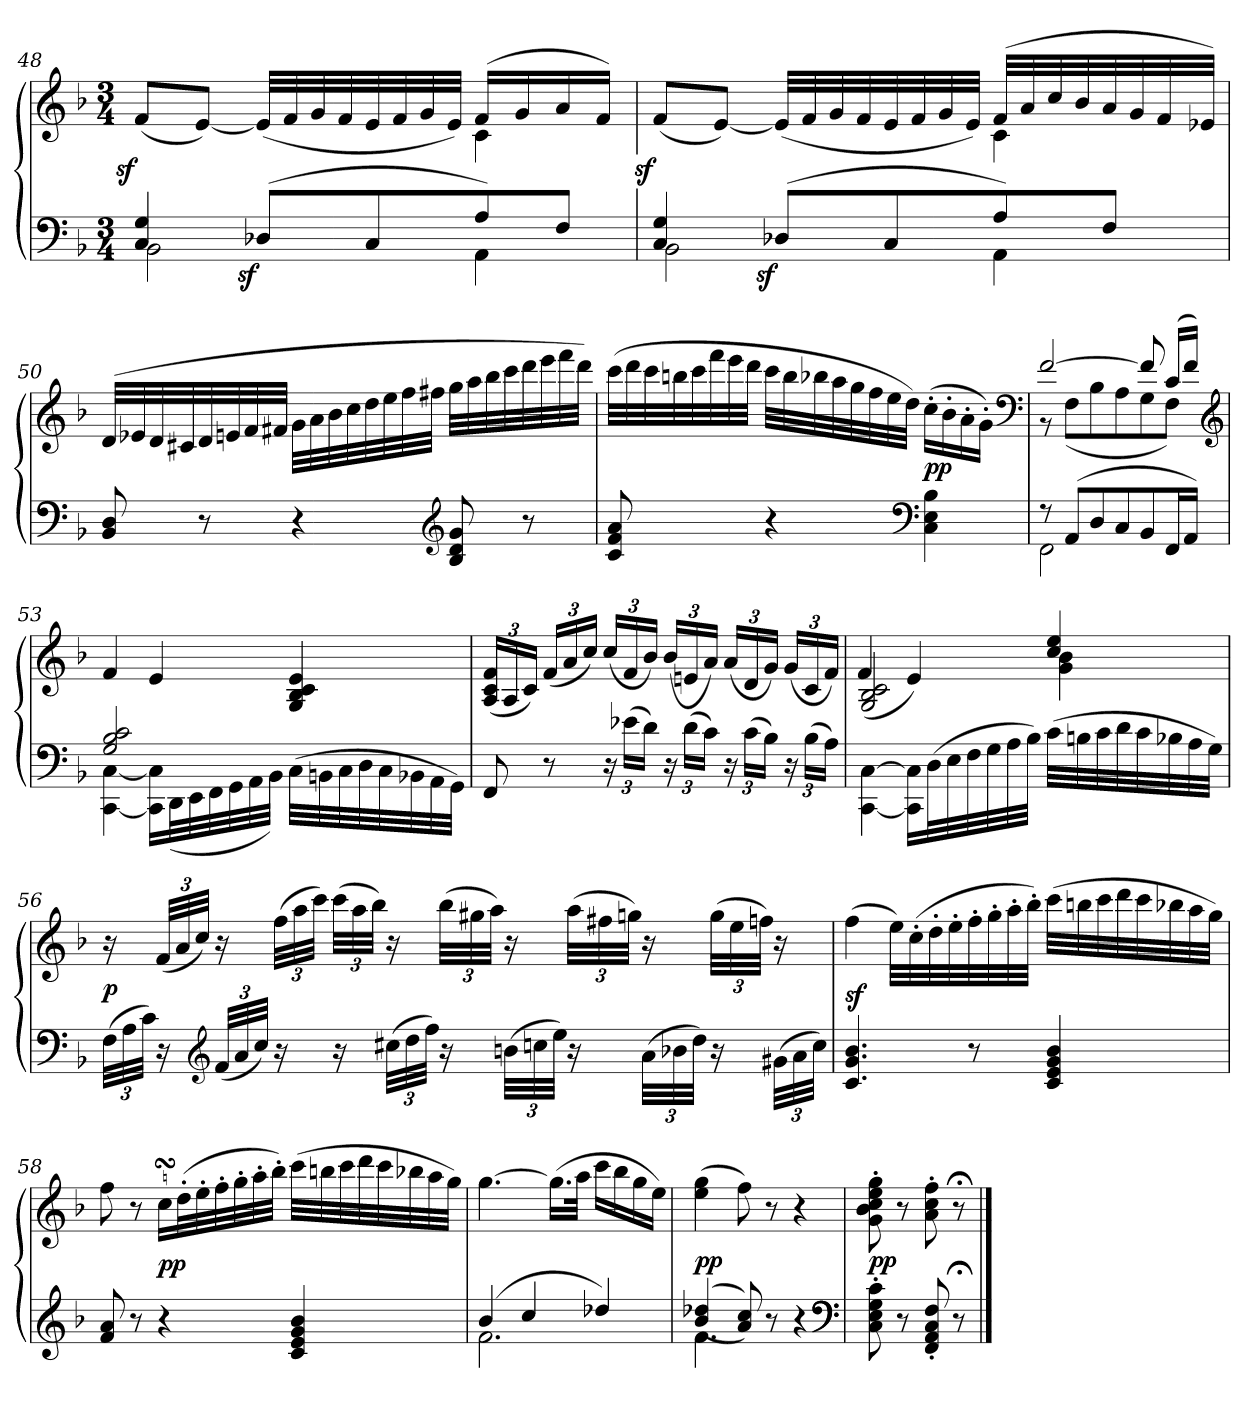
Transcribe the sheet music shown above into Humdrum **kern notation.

**kern	**kern	**dynam
*part1	*part1	*part1
*staff2	*staff1	*staff1/2
*clefF4	*clefG2	*
*k[b-]	*k[b-]	*
*F:	*F:	*
*M3/4	*M3/4	*
=48	=48	=48
*^	*^	*
!	!	!	!	!LO:DY:rj
4C 4G	2BB-	(8fL	2ryy	sf
.	.	[8eJ)	.	.
!	!	!	!	!LO:DY:b=2:rj
(<8D-XL	.	(32eLLL]	.	sf
.	.	32f	.	.
.	.	32g	.	.
.	.	32f	.	.
8C	.	32e	.	.
.	.	32f	.	.
.	.	32g	.	.
.	.	32eJJJ)	.	.
8A)	4AA	(16fLL	4c	.
.	.	16g	.	.
8FJ	.	16a	.	.
.	.	16fJJ)	.	.
=49	=49	=49	=49	=49
!	!	!	!	!LO:DY:rj
4C 4G	2BB-	(8fL	2ryy	sf
.	.	[8eJ)	.	.
!	!	!	!	!LO:DY:b=2:rj
(<8D-XL	.	(32eLLL]	.	sf
.	.	32f	.	.
.	.	32g	.	.
.	.	32f	.	.
8C	.	32e	.	.
.	.	32f	.	.
.	.	32g	.	.
.	.	32eJJJ)	.	.
8A)	4AA	(<32fLLL	4c	.
.	.	32a	.	.
.	.	32cc	.	.
.	.	32b-	.	.
8FJ	.	32a	.	.
.	.	32g	.	.
.	.	32f	.	.
.	.	32e-XJJJ)	.	.
*v	*v	*	*	*
*	*v	*v	*
=50	=50	=50
8BB- 8D	(>32dLLL	.
.	32e-X	.
.	32d	.
.	32c#X	.
8r	32d	.
.	32en	.
.	32f	.
.	32f#XJJJ	.
4r	32gLLL	.
.	32a	.
.	32b-	.
.	32cc	.
.	32dd	.
.	32ee	.
.	32ff	.
.	32ff#XJJJ	.
*clefG2	*	*
8B- 8d 8g	32ggLLL	.
.	32aa	.
.	32bb-	.
.	32ccc	.
8r	32ddd	.
.	32eee	.
.	32fff	.
.	32dddJJJ)	.
=51	=51	=51
8c 8f 8a	(32cccLLL	.
.	32ddd	.
.	32ccc	.
.	32bbn	.
8ryy	32ccc	.
.	32fff	.
.	32eee	.
.	32dddJJJ	.
4r	32cccLLL	.
.	32bb	.
.	32bb-X	.
.	32aa	.
.	32gg	.
.	32ff	.
.	32ee	.
.	32ddJJJ)	.
*clefF4	*	*
4C 4E 4B-	(16cc'\LL	pp
.	16b-'\	.
.	16a'\	.
.	16g'\JJ)	.
*	*clefF4	*
=52	=52	=52
*^	*^	*
8r	2FF	[2f	8r	.
(8AAL	.	.	(8FL	.
8D	.	.	8B-	.
8C	.	.	8A	.
8BB-	4ryy	8f]	8G	.
16FFL	.	(16cLL	8FJ)	.
16AAJJ)	.	16fJJ)	.	.
*	*	*v	*v	*
*	*	*clefG2	*
=53	=53	=53	=53
!	!	!	!LO:DY:b=2:rj
2G 2B- 2c	[4CC [4C	4f	sfp sfp
.	16CC] 16C]LL	4e	.
.	(>32DDL	.	.
.	32EE	.	.
.	32FF	.	.
.	32GG	.	.
.	32AA	.	.
.	32BB-JJJ)	.	.
4ryy	(>32C\LLL	4G 4B- 4c 4e	.
.	32BBn\	.	.
.	32C\	.	.
.	32D\	.	.
.	32C\	.	.
.	32BB-X\	.	.
.	32AA\	.	.
.	32GG\JJJ)	.	.
*v	*v	*	*
=54	=54	=54
*	*Xbrackettup	*
8FF	(24A 24c 24fLL	.
.	24A	.
.	24cJJ)	.
8r	(24fLL	.
.	24a	.
.	24ccJJ)	.
*Xbrackettup	*	*
24r	(24ccLL	.
(24e-XLL	24f	.
24dJJ)	24b-JJ)	.
24r	(24b-LL	.
(24dLL	24en	.
24cJJ)	24aJJ)	.
24r	(24aLL	.
(24cLL	24d	.
24B-JJ)	24gJJ)	.
24r	(24gLL	.
(24B-LL	24c	.
24AJJ)	24fJJ)	.
=55	=55	=55
*	*^	*
!	!	!	!LO:DY:b=2:rj
[4CC\ [4C\	2G/ 2B-/ 2c/	(4f/	sfp sfp
16CC]\ 16C]\LL	.	4e/)	.
(>32D\L	.	.	.
32E\	.	.	.
32F\	.	.	.
32G\	.	.	.
32A\	.	.	.
32B-\JJJ)	.	.	.
(>32cLLL	4cc 4ee	4g 4b-	.
32Bn	.	.	.
32c	.	.	.
32d	.	.	.
32c	.	.	.
32B-X	.	.	.
32A	.	.	.
32GJJJ)	.	.	.
*	*v	*v	*
=56	=56	=56
(48FLLL	16r	p
48A	.	.
48cJJJ)	.	.
16r	(48fLLL	.
.	48a	.
.	48ccJJJ)	.
*clefG2	*	*
(48fLLL	16r	.
48a	.	.
48ccJJJ)	.	.
16r	(48ffLLL	.
.	48aa	.
.	48cccJJJ)	.
16r	(48cccLLL	.
.	48aa	.
.	48bb-JJJ)	.
(48cc#XLLL	16r	.
48dd	.	.
48ffJJJ)	.	.
16r	(48bb-LLL	.
.	48gg#X	.
.	48aaJJJ)	.
(48bnLLL	16r	.
48ccn	.	.
48eeJJJ)	.	.
16r	(48aaLLL	.
.	48ff#X	.
.	48ggnJJJ)	.
(48aLLL	16r	.
48b-X	.	.
48ddJJJ)	.	.
16r	(48ggLLL	.
.	48ee	.
.	48ffnJJJ)	.
(48g#X\LLL	16r	.
48a\	.	.
48cc\JJJ)	.	.
=57	=57	=57
4.c 4.g 4.b-	(4ff	sf
.	32eeLLL)	.
.	(32cc'	.
.	32dd'	.
.	32ee'	.
8r	32ff'	.
.	32gg'	.
.	32aa'	.
.	32bb-'JJJ)	.
4c 4e 4g 4b-	(32cccLLL	.
.	32bbn	.
.	32ccc	.
.	32ddd	.
.	32ccc	.
.	32bb-X	.
.	32aa	.
.	32ggJJJ)	.
=58	=58	=58
8f 8a	8ff	.
8r	8r	.
4r	16ccsSSsLL	pp
.	(32dd'L	.
.	32ee'	.
.	32ff'	.
.	32gg'	.
.	32aa'	.
.	32bb-'JJJ)	.
4c 4e 4g 4b-	(32cccLLL	.
.	32bbn	.
.	32ccc	.
.	32ddd	.
.	32ccc	.
.	32bb-X	.
.	32aa	.
.	32ggJJJ)	.
=59	=59	=59
*^	*	*
(4b-	2.f	[4.gg	.
4cc	.	.	.
.	.	(16.ggLL]	.
.	.	32aaJJk	.
4dd-X)	.	16cccLL	.
.	.	16bb-	.
.	.	16gg	.
.	.	16eeJJ)	.
=60	=60	=60	=60
(<(>4b- 4dd-X	4.f	(4ee 4gg	pp
8a 8cc))	.	8ff)	.
8r	4.ryy	8r	.
4r	.	4r	.
*v	*v	*	*
*clefF4	*	*
=61	=61	=61
8C' 8E' 8G' 8c'	8g' 8b-' 8cc' 8ee' 8gg'	pp
8r	8r	.
8FF' 8AA' 8C' 8F'	8a' 8cc' 8ff'	.
8r;<	8r;<	.
==	==	==
*-	*-	*-
